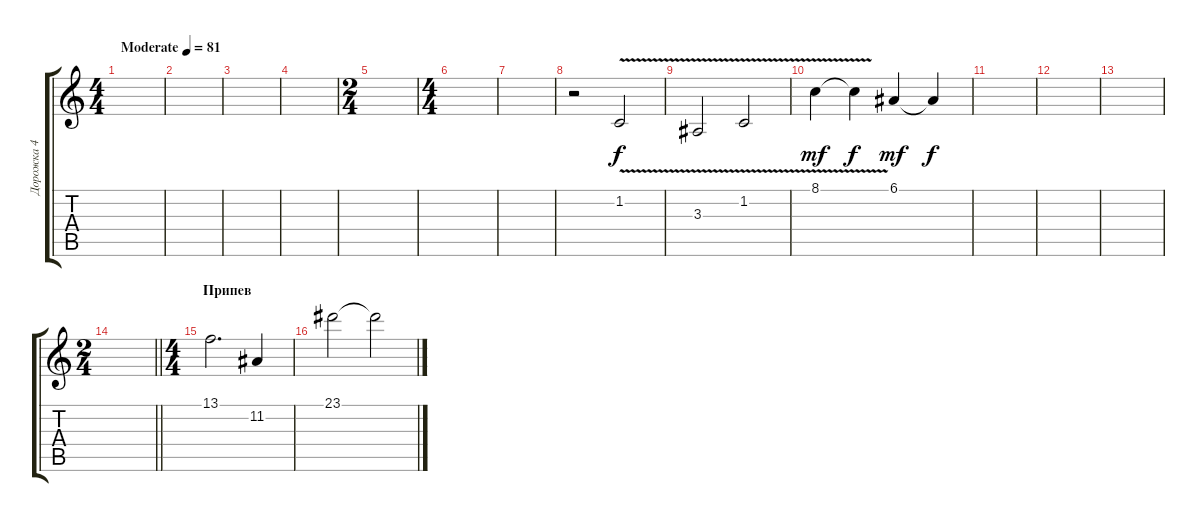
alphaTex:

\track ("Дорожка 4" "Дорожка 4") {instrument stringensemble2}
\staff {score tabs}
\tuning (E4 B3 G3 D3 A2 E2) {hide}
\ts (4 4)
\tempo (81 "Moderate")
\clef g2
\ks c
|
|
|
|
\ts (2 4)
|
\ts (4 4)
|
|
r.2 1.2{v}.2 |
3.3{v}.2 1.2{v}.2 |
8.1{v}.4{dy mf} 8.1{t}.4{dy f} 6.1.4{dy mf} 6.1{t}.4{dy f} |
|
|
|
\ts (2 4)
\barLineRight lightlight
|
\ts (4 4)
\section ("" "Припев")
13.1.2{d} 11.2.4 |
23.1.2 23.1{t}.2
